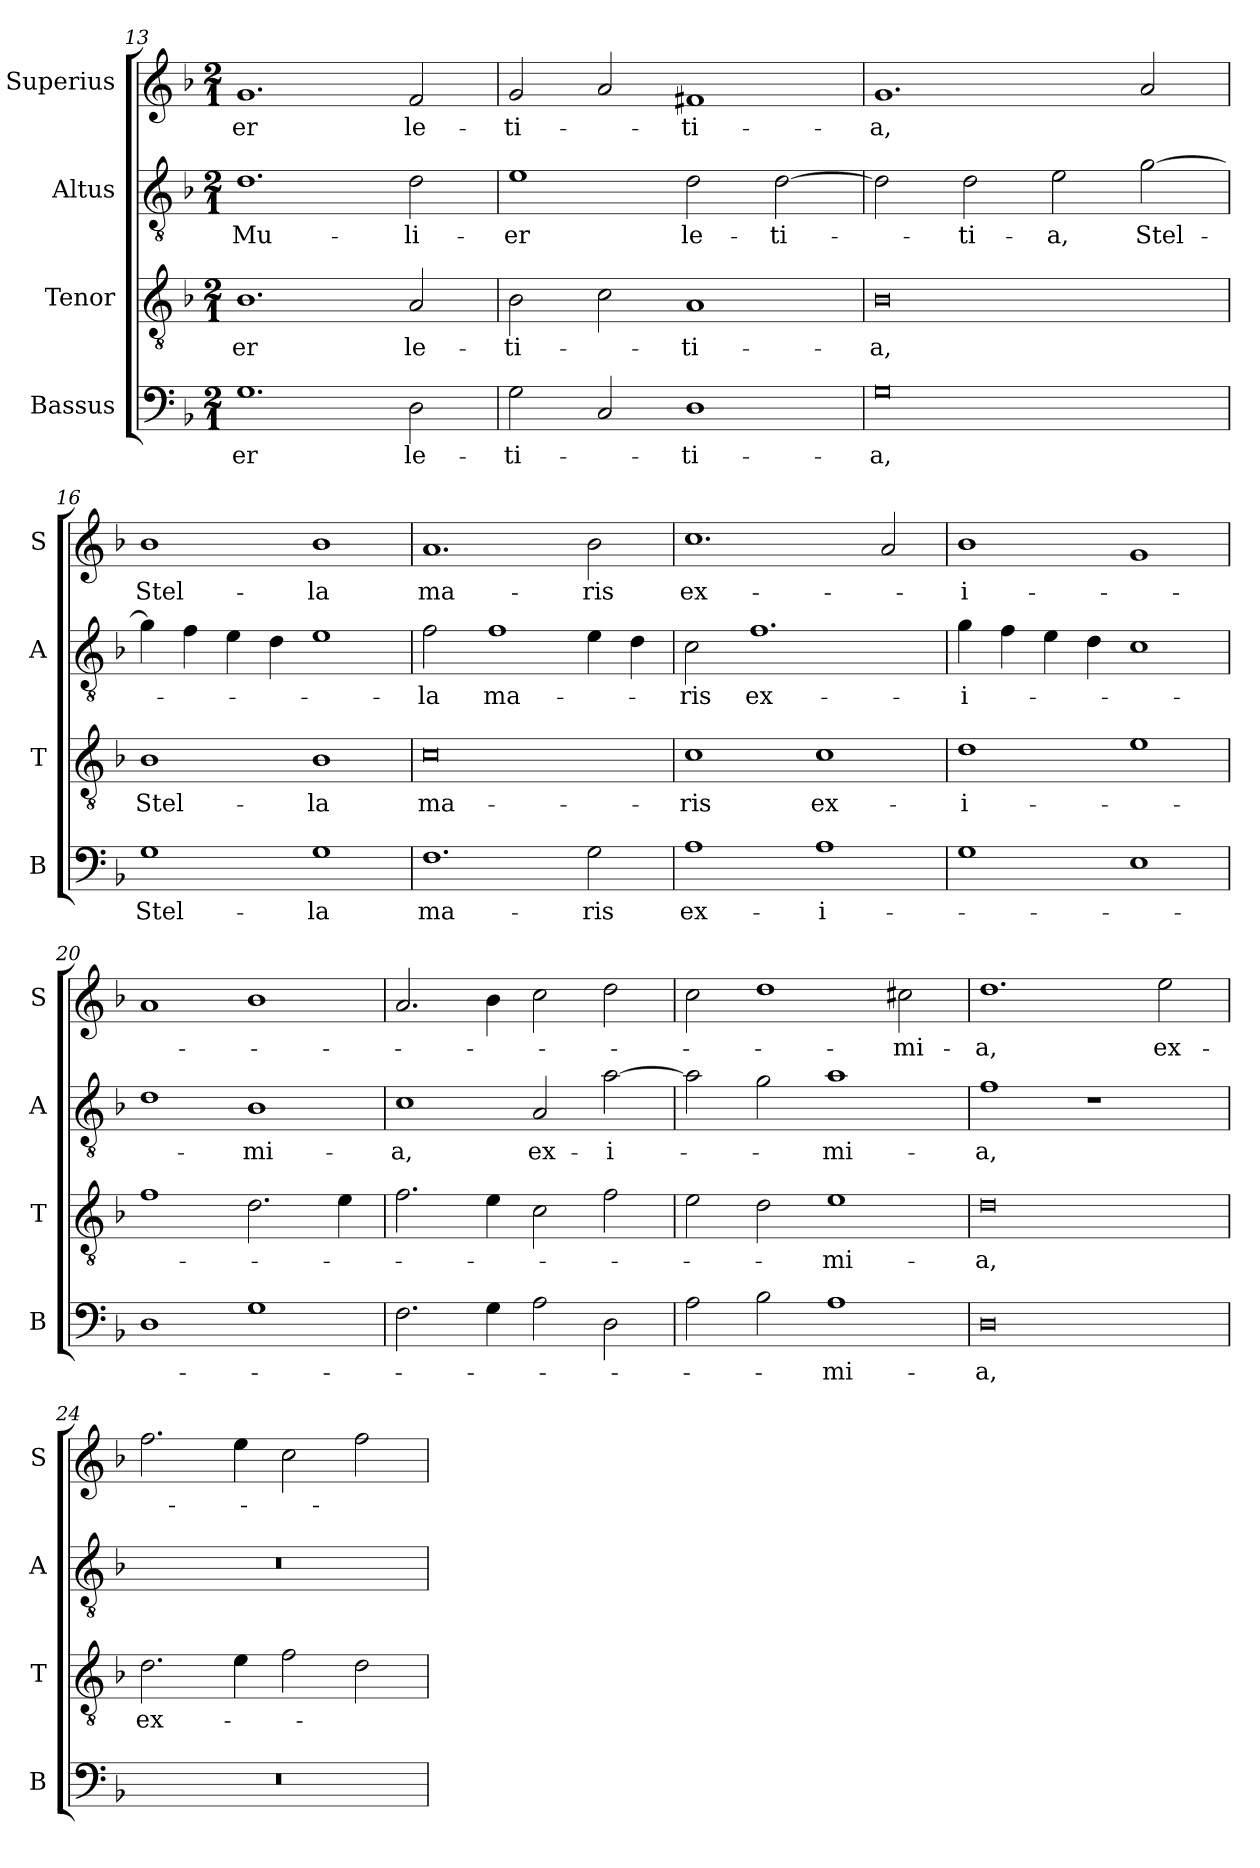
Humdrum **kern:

**kern	**text	**kern	**text	**kern	**text	**kern	**text
*part4	*part4	*part3	*part3	*part2	*part2	*part1	*part1
*staff4	*staff4	*staff3	*staff3	*staff2	*staff2	*staff1	*staff1
*I"Bassus	*	*I"Tenor	*	*I"Altus	*	*I"Superius	*
*I'B	*	*I'T	*	*I'A	*	*I'S	*
*clefF4	*	*clefGv2	*	*clefGv2	*	*clefG2	*
*k[b-]	*	*k[b-]	*	*k[b-]	*	*k[b-]	*
*M2/1	*	*M2/1	*	*M2/1	*	*M2/1	*
=13	=13	=13	=13	=13	=13	=13	=13
1.G	-er	1.B-	-er	1.d	Mu-	1.g	-er
2D\	le-	2A/	le-	2d\	-li-	2f/	le-
=14	=14	=14	=14	=14	=14	=14	=14
2G\	-ti-	2B-\	-ti-	1e	-er	2g/	-ti-
2C/	.	2c\	.	.	.	2a/	.
1D	-ti-	1A	-ti-	2d\	le-	1f#X	-ti-
.	.	.	.	[2d\	-ti-	.	.
=15	=15	=15	=15	=15	=15	=15	=15
0G	-a,	0B-	-a,	2d\]	.	1.g	-a,
.	.	.	.	2d\	-ti-	.	.
.	.	.	.	2e\	-a,	.	.
.	.	.	.	[2g\	Stel-	2a/	.
=16	=16	=16	=16	=16	=16	=16	=16
1G	Stel-	1B-	Stel-	4g\]	.	1b-	Stel-
.	.	.	.	4f\	.	.	.
.	.	.	.	4e\	.	.	.
.	.	.	.	4d\	.	.	.
1G	-la	1B-	-la	1e	.	1b-	-la
=17	=17	=17	=17	=17	=17	=17	=17
1.F	ma-	0c	ma-	2f\	-la	1.a	ma-
.	.	.	.	1f	ma-	.	.
2G\	-ris	.	.	4e\	.	2b-\	-ris
.	.	.	.	4d\	.	.	.
=18	=18	=18	=18	=18	=18	=18	=18
1A	ex-	1c	-ris	2c\	-ris	1.cc	ex-
.	.	.	.	1.f	ex-	.	.
1A	-i-	1c	ex-	.	.	.	.
.	.	.	.	.	.	2a/	.
=19	=19	=19	=19	=19	=19	=19	=19
1G	.	1d	-i-	4g\	-i-	1b-	-i-
.	.	.	.	4f\	.	.	.
.	.	.	.	4e\	.	.	.
.	.	.	.	4d\	.	.	.
1E	.	1e	.	1c	.	1g	.
=20	=20	=20	=20	=20	=20	=20	=20
1D	.	1f	.	1d	.	1a	.
1G	.	2.d\	.	1B-	-mi-	1b-	.
.	.	4e\	.	.	.	.	.
=21	=21	=21	=21	=21	=21	=21	=21
2.F\	.	2.f\	.	1c	-a,	2.a/	.
4G\	.	4e\	.	.	.	4b-\	.
2A\	.	2c\	.	2A/	ex-	2cc\	.
2D\	.	2f\	.	[2a\	-i-	2dd\	.
=22	=22	=22	=22	=22	=22	=22	=22
2A\	.	2e\	.	2a\]	.	2cc\	.
2B-\	.	2d\	.	2g\	.	1dd	.
1A	-mi-	1e	-mi-	1a	-mi-	.	.
.	.	.	.	.	.	2cc#X\	-mi-
=23	=23	=23	=23	=23	=23	=23	=23
0D	-a,	0d	-a,	1f	-a,	1.dd	-a,
.	.	.	.	1r	.	.	.
.	.	.	.	.	.	2ee\	ex-
=24	=24	=24	=24	=24	=24	=24	=24
0r	.	2.d\	ex-	0r	.	2.ff\	.
.	.	4e\	.	.	.	4ee\	.
.	.	2f\	.	.	.	2cc\	.
.	.	2d\	.	.	.	2ff\	.
=	=	=	=	=	=	=	=
*-	*-	*-	*-	*-	*-	*-	*-
